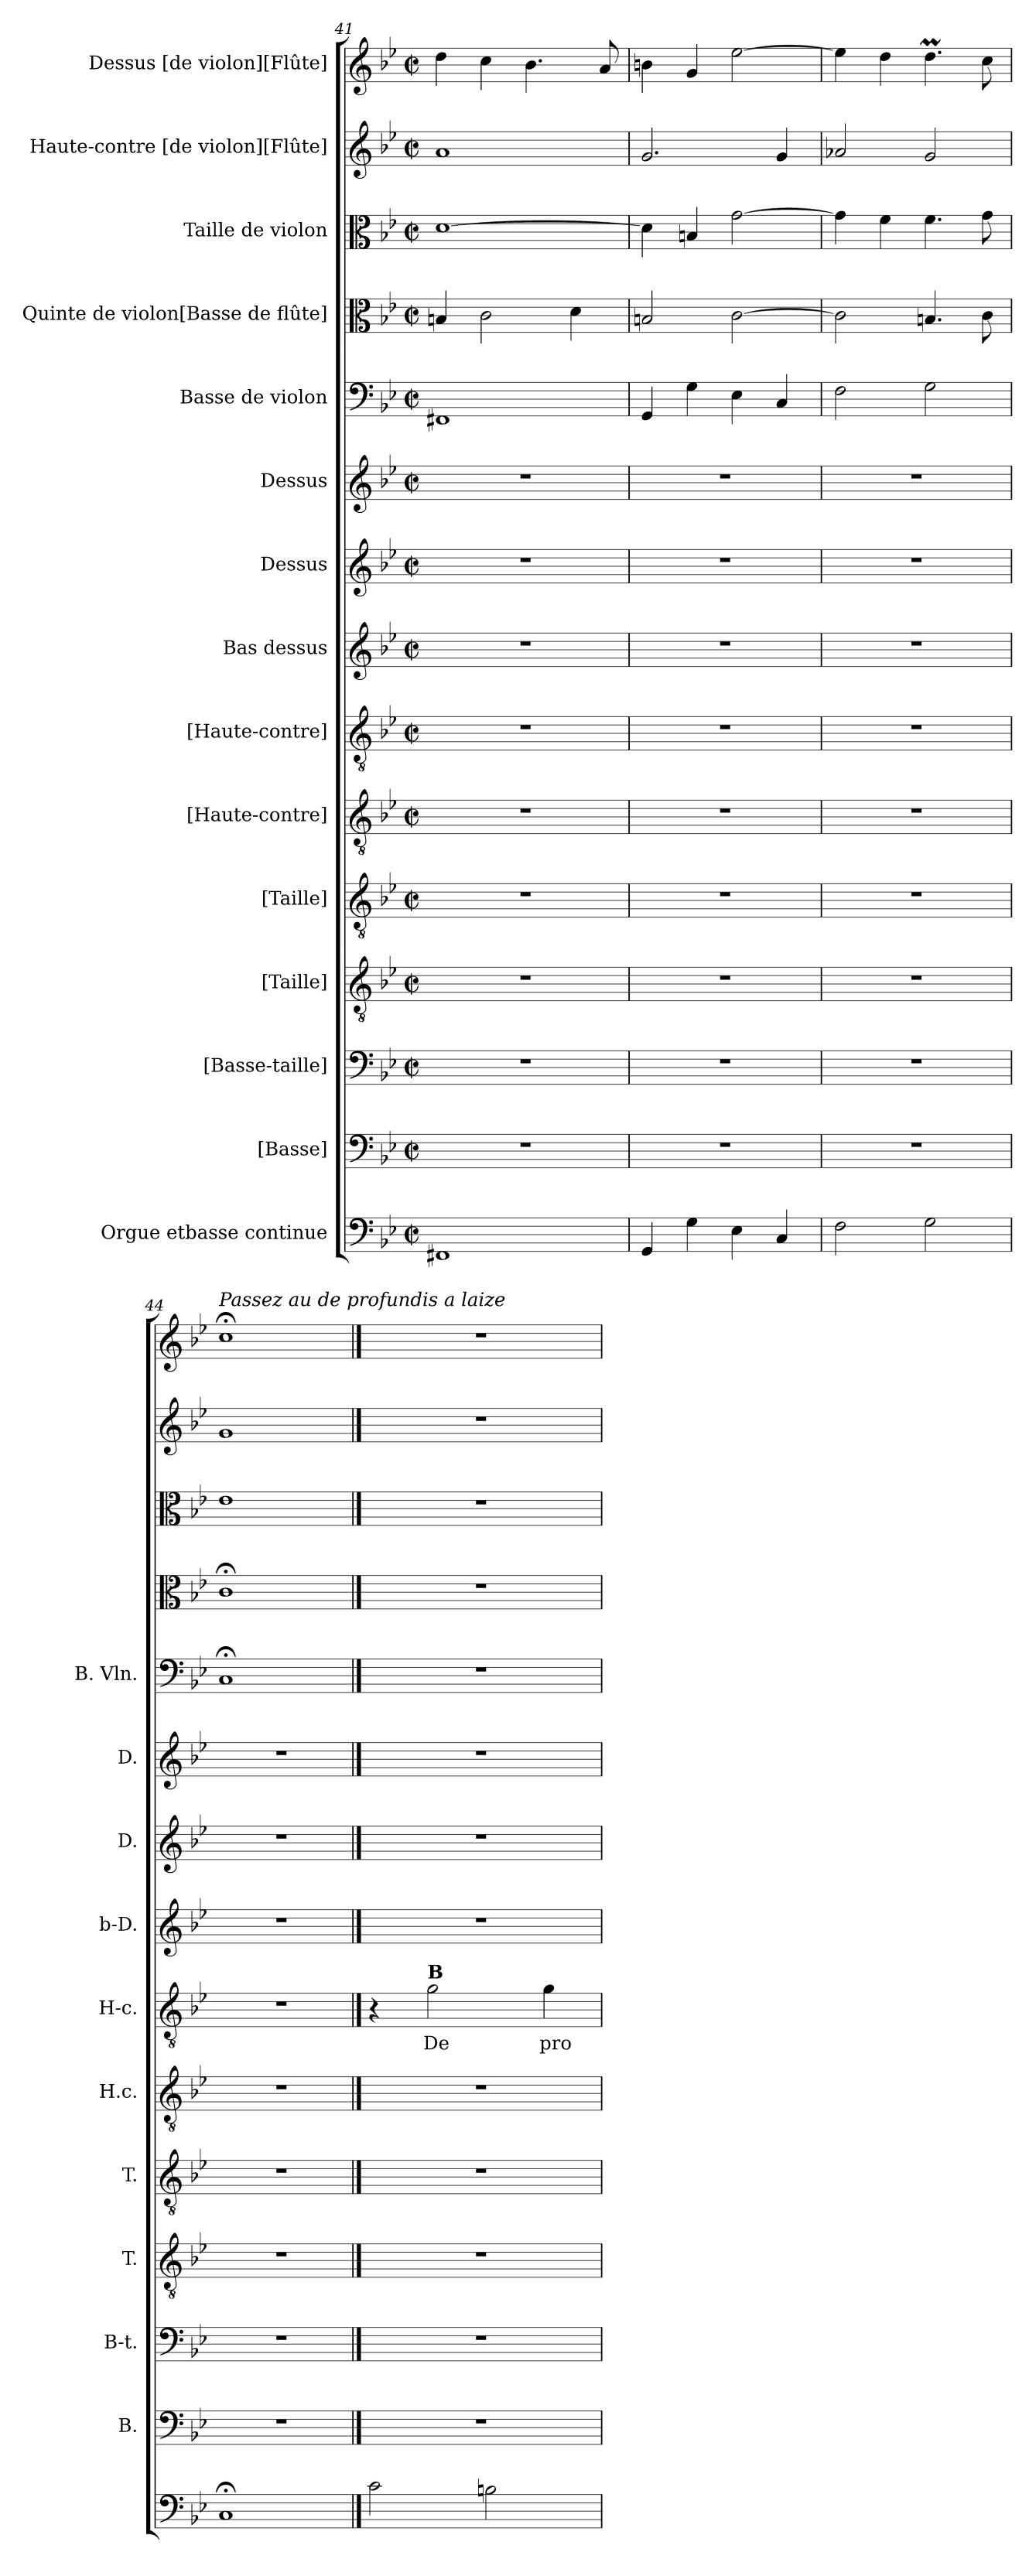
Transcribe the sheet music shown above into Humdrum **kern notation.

**kern	**kern	**kern	**kern	**kern	**kern	**kern	**text	**kern	**kern	**kern	**kern	**kern	**kern	**kern	**kern
*part15	*part14	*part13	*part12	*part11	*part10	*part9	*part9	*part8	*part7	*part6	*part5	*part4	*part3	*part2	*part1
*staff15	*staff14	*staff13	*staff12	*staff11	*staff10	*staff9	*staff9	*staff8	*staff7	*staff6	*staff5	*staff4	*staff3	*staff2	*staff1
*I"Orgue etbasse continue	*I"[Basse]	*I"[Basse-taille]	*I"[Taille]	*I"[Taille]	*I"[Haute-contre]	*I"[Haute-contre]	*	*I"Bas dessus	*I"Dessus	*I"Dessus	*I"Basse de violon	*I"Quinte de violon[Basse de flûte]	*I"Taille de violon	*I"Haute-contre [de violon][Flûte]	*I"Dessus [de violon][Flûte]
*	*I'B.	*I'B-t.	*I'T.	*I'T.	*I'H.c.	*I'H-c.	*	*I'b-D.	*I'D.	*I'D.	*I'B. Vln.	*	*	*	*
*clefF4	*clefF4	*clefF4	*clefGv2	*clefGv2	*clefGv2	*clefGv2	*	*clefG2	*clefG2	*clefG2	*clefF4	*clefC3	*clefC3	*clefG2	*clefG2
*	*	*	*ITrd7c12	*ITrd7c12	*ITrd7c12	*ITrd7c12	*	*	*	*	*ITrd7c12	*	*	*	*
*k[b-e-]	*k[b-e-]	*k[b-e-]	*k[b-e-]	*k[b-e-]	*k[b-e-]	*k[b-e-]	*	*k[b-e-]	*k[b-e-]	*k[b-e-]	*k[b-e-]	*k[b-e-]	*k[b-e-]	*k[b-e-]	*k[b-e-]
*g:	*g:	*g:	*g:	*g:	*g:	*g:	*	*g:	*g:	*g:	*g:	*g:	*g:	*g:	*g:
*M2/2	*M2/2	*M2/2	*M2/2	*M2/2	*M2/2	*M2/2	*	*M2/2	*M2/2	*M2/2	*M2/2	*M2/2	*M2/2	*M2/2	*M2/2
*met(c|)	*met(c|)	*met(c|)	*met(c|)	*met(c|)	*met(c|)	*met(c|)	*	*met(c|)	*met(c|)	*met(c|)	*met(c|)	*met(c|)	*met(c|)	*met(c|)	*met(c|)
=41	=41	=41	=41	=41	=41	=41	=41	=41	=41	=41	=41	=41	=41	=41	=41
1FF#X	1r	1r	1r	1r	1r	1r	.	1r	1r	1r	1FFF#X	4Bn/	[1d	1a	4dd\
.	.	.	.	.	.	.	.	.	.	.	.	2c\	.	.	4cc\
.	.	.	.	.	.	.	.	.	.	.	.	.	.	.	4.b-\
.	.	.	.	.	.	.	.	.	.	.	.	4d\	.	.	.
.	.	.	.	.	.	.	.	.	.	.	.	.	.	.	8a/
=42	=42	=42	=42	=42	=42	=42	=42	=42	=42	=42	=42	=42	=42	=42	=42
4GG/	1r	1r	1r	1r	1r	1r	.	1r	1r	1r	4GGG/	2Bn/	4d\]	2.g/	4bn\
4G\	.	.	.	.	.	.	.	.	.	.	4GG\	.	4Bn/	.	4g/
4E-\	.	.	.	.	.	.	.	.	.	.	4EE-\	[2c\	[2g\	.	[2ee-\
4C/	.	.	.	.	.	.	.	.	.	.	4CC/	.	.	4g/	.
=43	=43	=43	=43	=43	=43	=43	=43	=43	=43	=43	=43	=43	=43	=43	=43
2F\	1r	1r	1r	1r	1r	1r	.	1r	1r	1r	2FF\	2c\]	4g\]	2a-X/	4ee-\]
.	.	.	.	.	.	.	.	.	.	.	.	.	4f\	.	4dd\
2G\	.	.	.	.	.	.	.	.	.	.	2GG\	4.Bn/	4.f\	2g/	4.ddm\
.	.	.	.	.	.	.	.	.	.	.	.	8c\	8g\	.	8cc\
=44	=44	=44	=44	=44	=44	=44	=44	=44	=44	=44	=44	=44	=44	=44	=44
!	!	!	!	!	!	!	!	!	!	!	!	!	!	!	!LO:TX:a:i:t=Passez au de profundis a laize
1C;	1r	1r	1r	1r	1r	1r	.	1r	1r	1r	1CC;	1c;<	1e-	1g	1cc;<
!!LO:PB:g=z
==45	==45	==45	==45	==45	==45	==45	==45	==45	==45	==45	==45	==45	==45	==45	==45
2c\	1r	1r	1r	1r	1r	4r	.	1r	1r	1r	1r	1r	1r	1r	1r
!	!	!	!	!	!	!LO:TX:a:B:t=B	!	!	!	!	!	!	!	!	!
!	!	!	!	!	!	!	!LO:LY:b	!	!	!	!	!	!	!	!
.	.	.	.	.	.	2G\	De	.	.	.	.	.	.	.	.
2Bn\	.	.	.	.	.	.	.	.	.	.	.	.	.	.	.
!	!	!	!	!	!	!	!LO:LY:b	!	!	!	!	!	!	!	!
.	.	.	.	.	.	4G\	pro-	.	.	.	.	.	.	.	.
=	=	=	=	=	=	=	=	=	=	=	=	=	=	=	=
*-	*-	*-	*-	*-	*-	*-	*-	*-	*-	*-	*-	*-	*-	*-	*-
